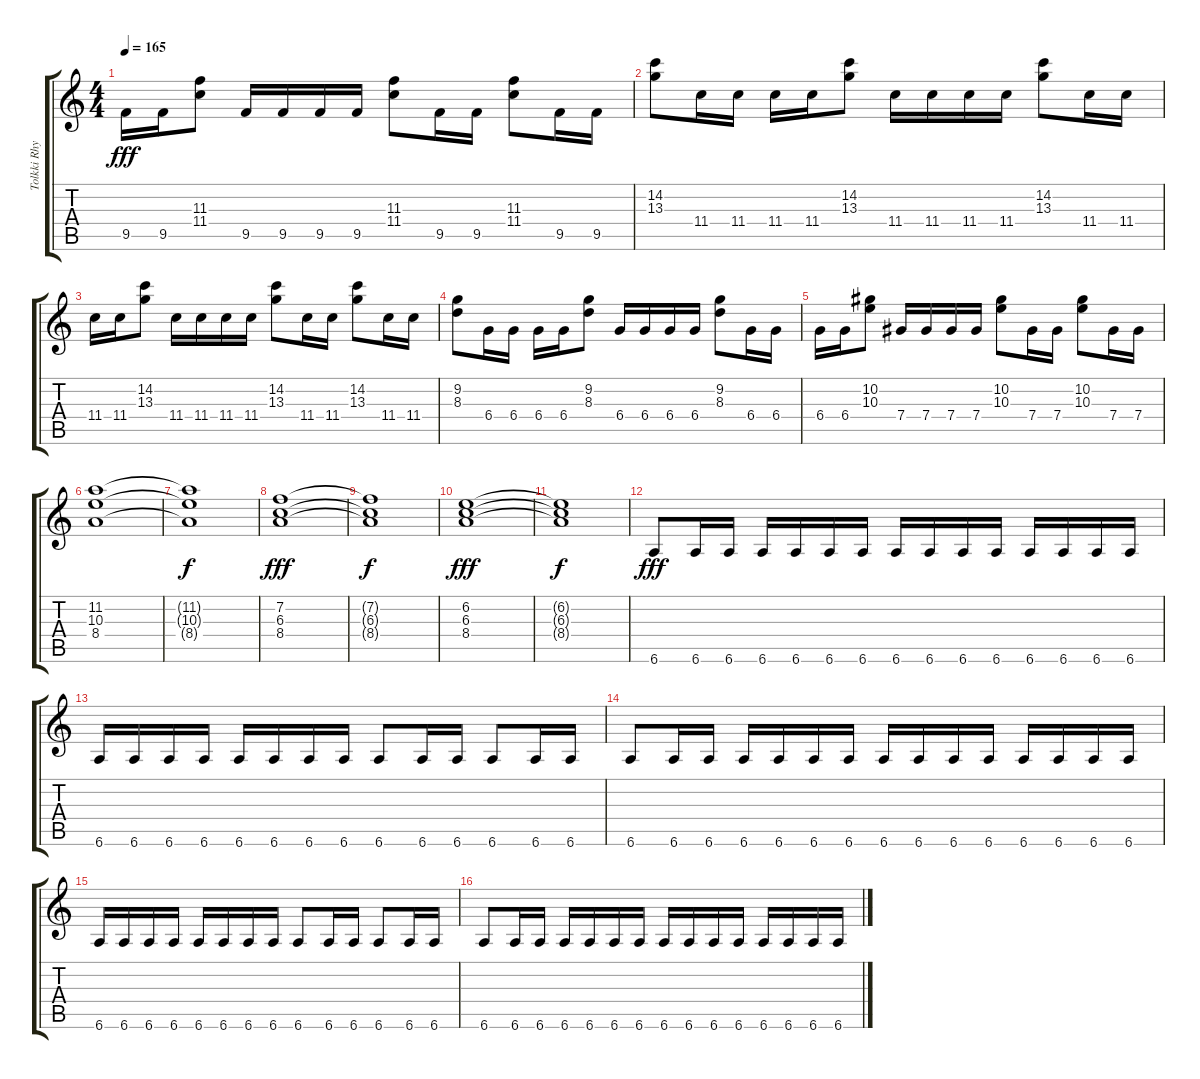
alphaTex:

\track ("Tolkki Rhythm" "Tolkki Rhy") {instrument distortionguitar}
\staff {score tabs}
\tuning (Eb4 Bb3 Gb3 Db3 Ab2 Eb2) {hide}
\ts (4 4)
\tempo 165
\clef g2
\ks c
9.5.16{dy fff} 9.5.16 (11.3 11.4).8 9.5.16 9.5.16 9.5.16 9.5.16 (11.3 11.4).8 9.5.16 9.5.16 (11.3 11.4).8 9.5.16 9.5.16 |
(14.2 13.3).8 11.4.16 11.4.16 11.4.16 11.4.16 (14.2 13.3).8 11.4.16 11.4.16 11.4.16 11.4.16 (14.2 13.3).8 11.4.16 11.4.16 |
11.4.16 11.4.16 (14.2 13.3).8 11.4.16 11.4.16 11.4.16 11.4.16 (14.2 13.3).8 11.4.16 11.4.16 (14.2 13.3).8 11.4.16 11.4.16 |
(9.2 8.3).8 6.4.16 6.4.16 6.4.16 6.4.16 (9.2 8.3).8 6.4.16 6.4.16 6.4.16 6.4.16 (9.2 8.3).8 6.4.16 6.4.16 |
6.4.16 6.4.16 (10.2 10.3).8 7.4.16 7.4.16 7.4.16 7.4.16 (10.2 10.3).8 7.4.16 7.4.16 (10.2 10.3).8 7.4.16 7.4.16 |
(11.2 10.3 8.4).1 |
(11.2{t} 10.3{t} 8.4{t}).1{dy f} |
(7.2 6.3 8.4).1{dy fff} |
(7.2{t} 6.3{t} 8.4{t}).1{dy f} |
(6.2 6.3 8.4).1{dy fff} |
(6.2{t} 6.3{t} 8.4{t}).1{dy f} |
6.6.8{dy fff} 6.6.16 6.6.16 6.6.16 6.6.16 6.6.16 6.6.16 6.6.16 6.6.16 6.6.16 6.6.16 6.6.16 6.6.16 6.6.16 6.6.16 |
6.6.16 6.6.16 6.6.16 6.6.16 6.6.16 6.6.16 6.6.16 6.6.16 6.6.8 6.6.16 6.6.16 6.6.8 6.6.16 6.6.16 |
6.6.8 6.6.16 6.6.16 6.6.16 6.6.16 6.6.16 6.6.16 6.6.16 6.6.16 6.6.16 6.6.16 6.6.16 6.6.16 6.6.16 6.6.16 |
6.6.16 6.6.16 6.6.16 6.6.16 6.6.16 6.6.16 6.6.16 6.6.16 6.6.8 6.6.16 6.6.16 6.6.8 6.6.16 6.6.16 |
6.6.8 6.6.16 6.6.16 6.6.16 6.6.16 6.6.16 6.6.16 6.6.16 6.6.16 6.6.16 6.6.16 6.6.16 6.6.16 6.6.16 6.6.16
